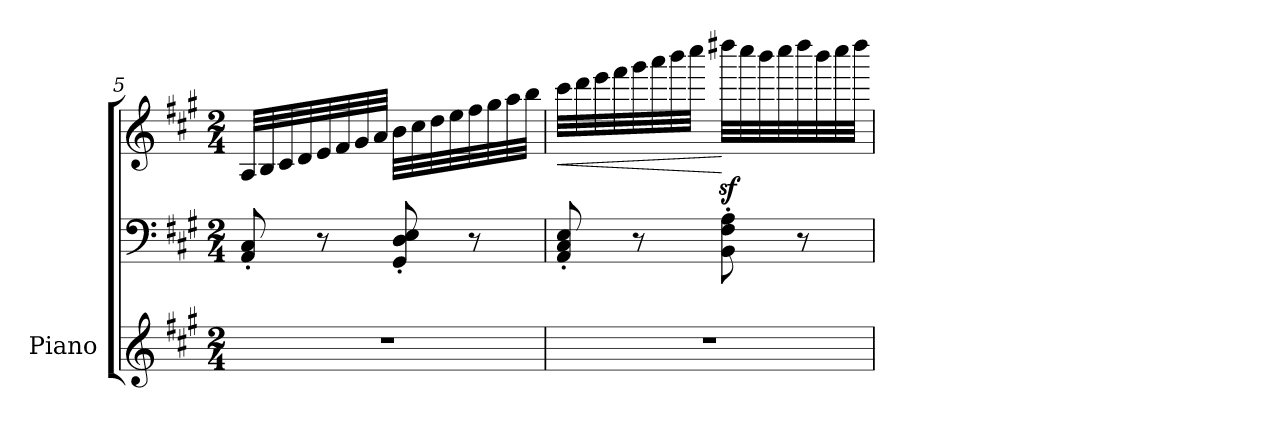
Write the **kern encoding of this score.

**kern	**kern	**kern	**dynam
*part1	*part1	*part1	*part1
*staff3	*staff2	*staff1	*staff1/2/3
*I"Piano	*	*	*
*I'Pno	*	*	*
*clefG2	*clefF4	*clefG2	*
*k[f#c#g#]	*k[f#c#g#]	*k[f#c#g#]	*
*M2/4	*M2/4	*M2/4	*
=5	=5	=5	=5
2r	8AA/' 8C#/'	32A/LLL	.
.	.	32B/	.
.	.	32c#/	.
.	.	32d/	.
.	8r	32e/	.
.	.	32f#/	.
.	.	32g#/	.
.	.	32a/JJJ	.
.	8GG#/' 8D/' 8E/'	32b\LLL	.
.	.	32cc#\	.
.	.	32dd\	.
.	.	32ee\	.
.	8r	32ff#\	.
.	.	32gg#\	.
.	.	32aa\	.
.	.	32bb\JJJ	.
!!LO:LB:g=z
=6	=6	=6	=6
!	!	!	!LO:HP:b
2r	8AA/' 8C#/' 8E/'	32ccc#\LLL	<
.	.	32ddd\	.
.	.	32eee\	.
.	.	32fff#\	.
.	8r	32ggg#\	.
.	.	32aaa\	.
.	.	32bbb\	.
.	.	32cccc#\JJJ	.
.	8BB\' 8F#\' 8A\'	32dddd#Xz<\LLL	[
.	.	32cccc#\	.
.	.	32bbb\	.
.	.	32cccc#\	.
.	8r	32dddd#\	.
.	.	32bbb\	.
.	.	32cccc#\	.
.	.	32dddd#\JJJ	.
=	=	=	=
*-	*-	*-	*-
